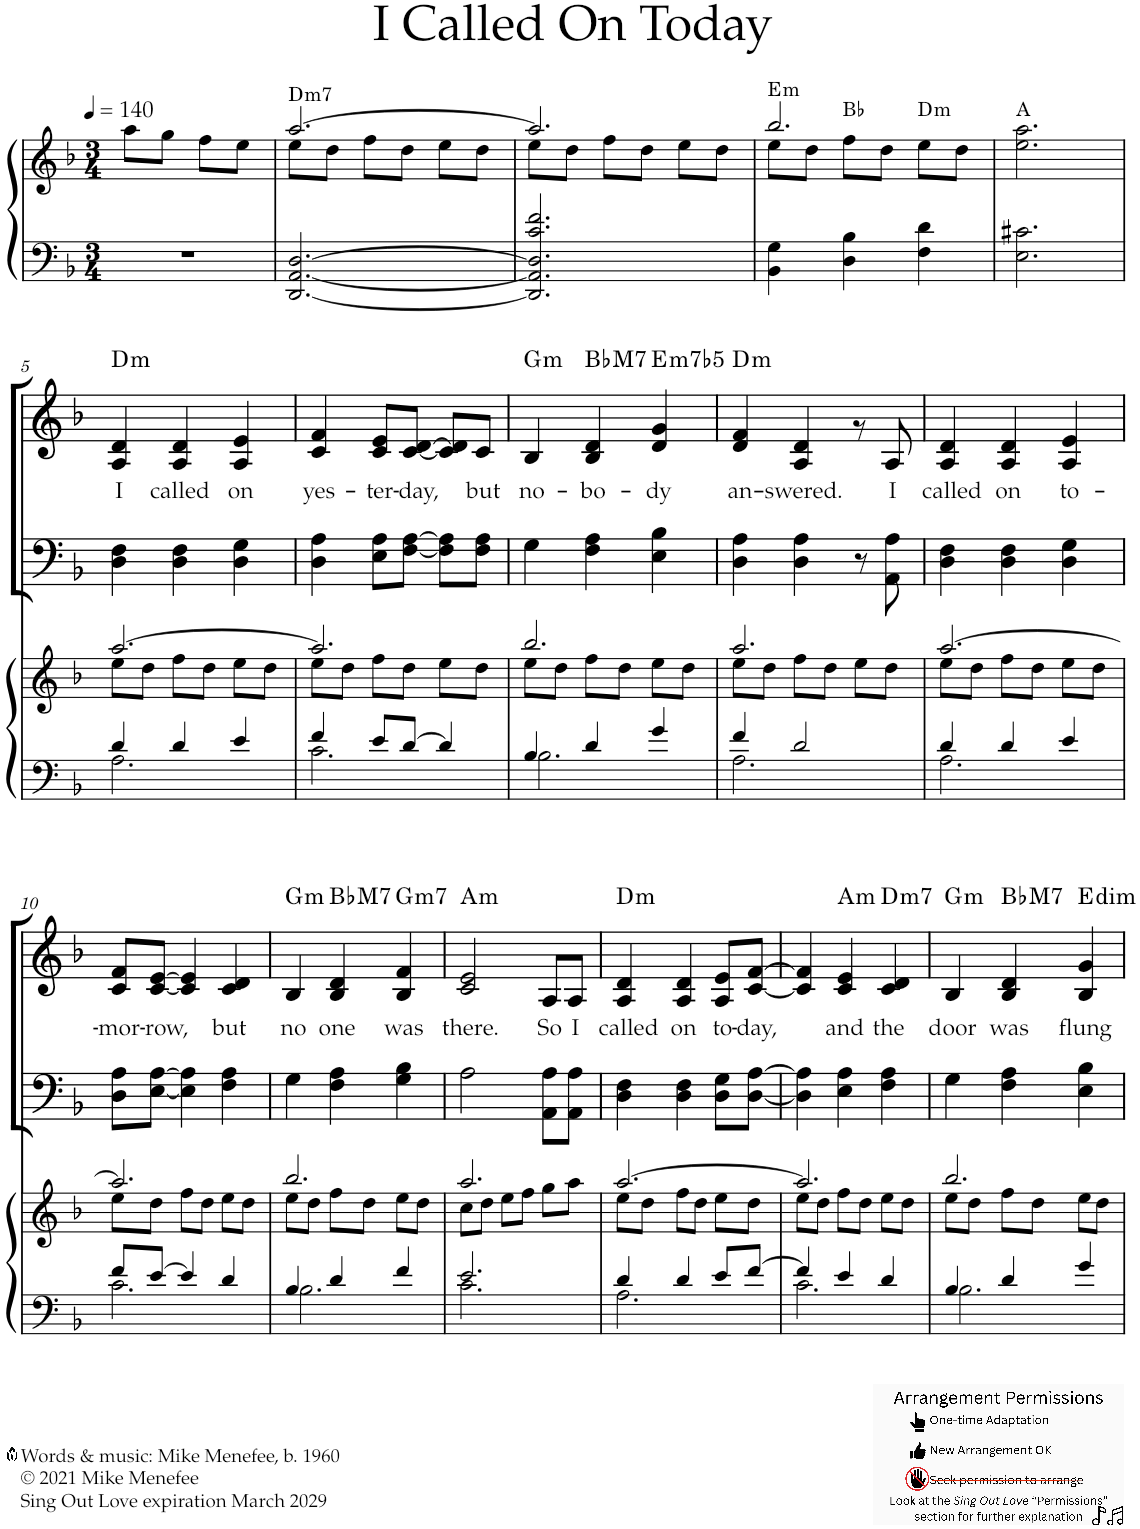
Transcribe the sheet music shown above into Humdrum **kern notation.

**kern	**kern	**harte	**kern	**kern	**text	**harte
*part3	*part3	*part3	*part2	*part1	*part1	*part1
*staff4	*staff3	*	*staff2	*staff1	*staff1	*
*I"Piano	*	*	*I"Bass	*I"Soprano	*	*
*I'Pno	*	*	*	*	*	*
*stria5	*stria5	*	*	*	*	*
*clefF4	*clefG2	*	*clefF4	*clefG2	*	*
*k[b-]	*k[b-]	*	*k[b-]	*k[b-]	*	*
*d:	*d:	*	*d:	*d:	*	*
*M3/4	*M3/4	*	*M3/4	*M3/4	*	*
*MM140	*MM140	*	*MM140	*MM140	*	*
=	=	=	=	=	=	=
2.r	8aa\L	.	2.r	2.r	.	.
.	8gg\J	.	.	.	.	.
.	8ff\L	.	.	.	.	.
.	8ee\J	.	.	.	.	.
.	4ryy	.	.	.	.	.
=1	=1	=1	=1	=1	=1	=1
*	*^	*	*	*	*	*
!	!	!	!LO:H:kt=m7	!	!	!	!
[2.DD/ [2.AA/ [2.D/	[>2.aa/	8ee\L	D:min7	2.r	2.r	.	.
.	.	8dd\J	.	.	.	.	.
.	.	8ff\L	.	.	.	.	.
.	.	8dd\J	.	.	.	.	.
.	.	8ee\L	.	.	.	.	.
.	.	8dd\J	.	.	.	.	.
=2	=2	=2	=2	=2	=2	=2	=2
2.DD/] 2.AA/] 2.D/] 2.c/ 2.f/	2.aa/]	8ee\L	.	2.r	2.r	.	.
.	.	8dd\J	.	.	.	.	.
.	.	8ff\L	.	.	.	.	.
.	.	8dd\J	.	.	.	.	.
.	.	8ee\L	.	.	.	.	.
.	.	8dd\J	.	.	.	.	.
=3	=3	=3	=3	=3	=3	=3	=3
!	!	!	!LO:H:kt=m	!	!	!	!
4BB-\ 4G\	2.bb-/	8ee\L	E:min	2.r	2.r	.	.
.	.	8dd\J	.	.	.	.	.
4D\ 4B-\	.	8ff\L	Bb:maj	.	.	.	.
.	.	8dd\J	.	.	.	.	.
!	!	!	!LO:H:kt=m	!	!	!	!
4F\ 4d\	.	8ee\L	D:min	.	.	.	.
.	.	8dd\J	.	.	.	.	.
*	*v	*v	*	*	*	*	*
=4	=4	=4	=4	=4	=4	=4
2.E\ 2.c#X\	2.ee\ 2.aa\	A:maj	2.r	2.r	.	.
!!LO:LB:g=z
=5	=5	=5	=5	=5	=5	=5
*^	*^	*	*	*	*	*
!	!	!	!	!	!	!	!LO:LY:b	!LO:H:kt=m
4d/	2.A\	[>2.aa/	8ee\L	.	4D\ 4F\	4A/ 4d/	I	D:min
.	.	.	8dd\J	.	.	.	.	.
!	!	!	!	!	!	!	!LO:LY:b	!
4d/	.	.	8ff\L	.	4D\ 4F\	4A/ 4d/	called	.
.	.	.	8dd\J	.	.	.	.	.
!	!	!	!	!	!	!	!LO:LY:b	!
4e/	.	.	8ee\L	.	4D\ 4G\	4A/ 4e/	on	.
.	.	.	8dd\J	.	.	.	.	.
=6	=6	=6	=6	=6	=6	=6	=6	=6
!	!	!	!	!	!	!	!LO:LY:b	!
4f/	2.c\	2.aa/]	8ee\L	.	4D\ 4A\	4c/ 4f/	yes-	.
.	.	.	8dd\J	.	.	.	.	.
!	!	!	!	!	!	!	!LO:LY:b	!
8e/L	.	.	8ff\L	.	8E\ 8A\L	8c/ 8e/L	-ter-	.
!	!	!	!	!	!	!	!LO:LY:b	!
[>8d/J	.	.	8dd\J	.	[<8F\ [>8A\J	[<8c/ [>8d/J	-day,	.
4d/]	.	.	8ee\L	.	8F\] 8A\]L	8c/] 8d/]L	.	.
!	!	!	!	!	!	!	!LO:LY:b	!
.	.	.	8dd\J	.	8F\ 8A\J	8c/J	but	.
=7	=7	=7	=7	=7	=7	=7	=7	=7
!	!	!	!	!	!	!	!LO:LY:b	!LO:H:kt=m
4B-/	2.B-\	2.bb-/	8ee\L	.	4G\	4B-/	no-	G:min
.	.	.	8dd\J	.	.	.	.	.
!	!	!	!	!	!	!	!LO:LY:b	!LO:H:kt=M7
4d/	.	.	8ff\L	.	4F\ 4A\	4B-/ 4d/	-bo-	Bb:maj7
.	.	.	8dd\J	.	.	.	.	.
!	!	!	!	!	!	!	!LO:LY:b	!LO:H:kt=m7b5
4g/	.	.	8ee\L	.	4E\ 4B-\	4d/ 4g/	-dy	E:hdim7
.	.	.	8dd\J	.	.	.	.	.
=8	=8	=8	=8	=8	=8	=8	=8	=8
!	!	!	!	!	!	!	!LO:LY:b	!LO:H:kt=m
4f/	2.A\	2.aa/	8ee\L	.	4D\ 4A\	4d/ 4f/	an-	D:min
.	.	.	8dd\J	.	.	.	.	.
!	!	!	!	!	!	!	!LO:LY:b	!
2d/	.	.	8ff\L	.	4D\ 4A\	4A/ 4d/	-swered.	.
.	.	.	8dd\J	.	.	.	.	.
.	.	.	8ee\L	.	8r	8rg	.	.
!	!	!	!	!	!	!	!LO:LY:b	!
.	.	.	8dd\J	.	8AA\ 8A\	8A/	I	.
=9	=9	=9	=9	=9	=9	=9	=9	=9
!	!	!	!	!	!	!	!LO:LY:b	!
4d/	2.A\	[>2.aa/	8ee\L	.	4D\ 4F\	4A/ 4d/	called	.
.	.	.	8dd\J	.	.	.	.	.
!	!	!	!	!	!	!	!LO:LY:b	!
4d/	.	.	8ff\L	.	4D\ 4F\	4A/ 4d/	on	.
.	.	.	8dd\J	.	.	.	.	.
!	!	!	!	!	!	!	!LO:LY:b	!
4e/	.	.	8ee\L	.	4D\ 4G\	4A/ 4e/	to-	.
.	.	.	8dd\J	.	.	.	.	.
!!LO:LB:g=z
=10	=10	=10	=10	=10	=10	=10	=10	=10
!	!	!	!	!	!	!	!LO:LY:b	!
8f/L	2.c\	2.aa/]	8ee\L	.	8D\ 8A\L	8c/ 8f/L	-mor-	.
!	!	!	!	!	!	!	!LO:LY:b	!
[>8e/J	.	.	8dd\J	.	[<8E\ [>8A\J	[<8c/ [>8e/J	-row,	.
4e/]	.	.	8ff\L	.	4E\] 4A\]	4c/] 4e/]	.	.
.	.	.	8dd\J	.	.	.	.	.
!	!	!	!	!	!	!	!LO:LY:b	!
4d/	.	.	8ee\L	.	4F\ 4A\	4c/ 4d/	but	.
.	.	.	8dd\J	.	.	.	.	.
=11	=11	=11	=11	=11	=11	=11	=11	=11
!	!	!	!	!	!	!	!LO:LY:b	!LO:H:kt=m
4B-/	2.B-\	2.bb-/	8ee\L	.	4G\	4B-/	no	G:min
.	.	.	8dd\J	.	.	.	.	.
!	!	!	!	!	!	!	!LO:LY:b	!LO:H:kt=M7
4d/	.	.	8ff\L	.	4F\ 4A\	4B-/ 4d/	one	Bb:maj7
.	.	.	8dd\J	.	.	.	.	.
!	!	!	!	!	!	!	!LO:LY:b	!LO:H:kt=m7
4f/	.	.	8ee\L	.	4G\ 4B-\	4B-/ 4f/	was	G:min7
.	.	.	8dd\J	.	.	.	.	.
=12	=12	=12	=12	=12	=12	=12	=12	=12
!	!	!	!	!	!	!	!LO:LY:b	!LO:H:kt=m
2.e/	2.c\	2.aa/	8cc\L	.	2A\	2c/ 2e/	there.	A:min
.	.	.	8dd\J	.	.	.	.	.
.	.	.	8ee\L	.	.	.	.	.
.	.	.	8ff\J	.	.	.	.	.
!	!	!	!	!	!	!	!LO:LY:b	!
.	.	.	8gg\L	.	8AA\ 8A\L	8A/L	So	.
!	!	!	!	!	!	!	!LO:LY:b	!
.	.	.	8aa\J	.	8AA\ 8A\J	8A/J	I	.
=13	=13	=13	=13	=13	=13	=13	=13	=13
!	!	!	!	!	!	!	!LO:LY:b	!LO:H:kt=m
4d/	2.A\	[>2.aa/	8ee\L	.	4D\ 4F\	4A/ 4d/	called	D:min
.	.	.	8dd\J	.	.	.	.	.
!	!	!	!	!	!	!	!LO:LY:b	!
4d/	.	.	8ff\L	.	4D\ 4F\	4A/ 4d/	on	.
.	.	.	8dd\J	.	.	.	.	.
!	!	!	!	!	!	!	!LO:LY:b	!
8e/L	.	.	8ee\L	.	8D\ 8G\L	8A/ 8e/L	to-	.
!	!	!	!	!	!	!	!LO:LY:b	!
[>8f/J	.	.	8dd\J	.	[<8D\ [>8A\J	[<8c/ [>8f/J	-day,	.
=14	=14	=14	=14	=14	=14	=14	=14	=14
4f/]	2.c\	2.aa/]	8ee\L	.	4D\] 4A\]	4c/] 4f/]	.	.
.	.	.	8dd\J	.	.	.	.	.
!	!	!	!	!	!	!	!LO:LY:b	!LO:H:kt=m
4e/	.	.	8ff\L	.	4E\ 4A\	4c/ 4e/	and	A:min
.	.	.	8dd\J	.	.	.	.	.
!	!	!	!	!	!	!	!LO:LY:b	!LO:H:kt=m7
4d/	.	.	8ee\L	.	4F\ 4A\	4c/ 4d/	the	D:min7
.	.	.	8dd\J	.	.	.	.	.
=15	=15	=15	=15	=15	=15	=15	=15	=15
!	!	!	!	!	!	!	!LO:LY:b	!LO:H:kt=m
4B-/	2.B-\	2.bb-/	8ee\L	.	4G\	4B-/	door	G:min
.	.	.	8dd\J	.	.	.	.	.
!	!	!	!	!	!	!	!LO:LY:b	!LO:H:kt=M7
4d/	.	.	8ff\L	.	4F\ 4A\	4B-/ 4d/	was	Bb:maj7
.	.	.	8dd\J	.	.	.	.	.
!	!	!	!	!	!	!	!LO:LY:b	!LO:H:kt=dim
4g/	.	.	8ee\L	.	4E\ 4B-\	4B-/ 4g/	flung	E:dim
.	.	.	8dd\J	.	.	.	.	.
*v	*v	*	*	*	*	*	*	*
*	*v	*v	*	*	*	*	*
=	=	=	=	=	=	=
*-	*-	*-	*-	*-	*-	*-
